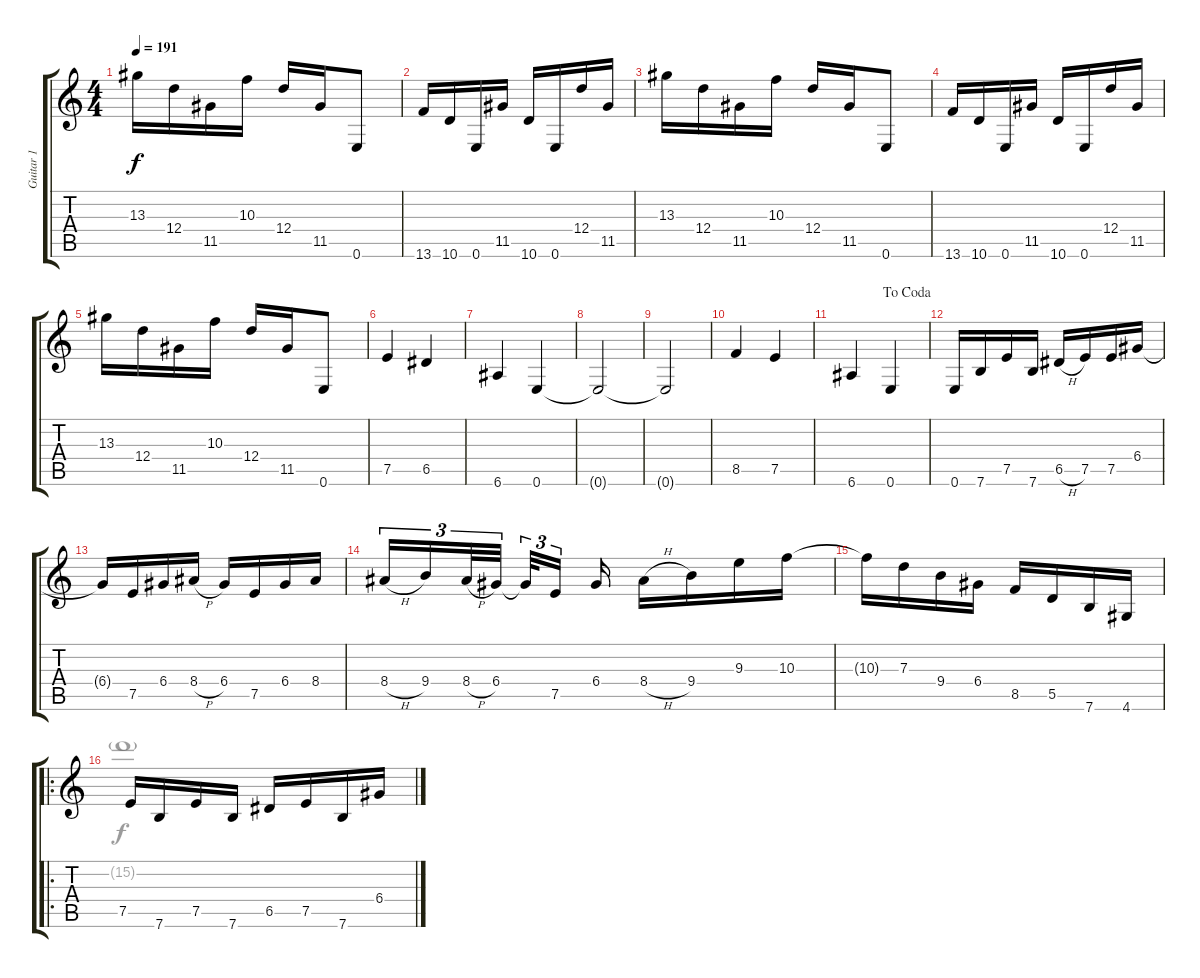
\track ("Guitar 1" "Guitar 1") {instrument distortionguitar}
\staff {score tabs}
\tuning (E4 B3 G3 D3 A2 E2) {hide}
\voice
\ts (4 4)
\tempo 191
\clef g2
\ks c
13.3.16{dy f} 12.4.16 11.5.16 10.3.16 12.4.16 11.5.16 0.6.8 |
13.6.16 10.6.16 0.6.16 11.5.16 10.6.16 0.6.16 12.4.16 11.5.16 |
13.3.16 12.4.16 11.5.16 10.3.16 12.4.16 11.5.16 0.6.8 |
13.6.16 10.6.16 0.6.16 11.5.16 10.6.16 0.6.16 12.4.16 11.5.16 |
13.3.16 12.4.16 11.5.16 10.3.16 12.4.16 11.5.16 0.6.8 |
7.5.4 6.5.4 |
6.6.4 0.6.4 |
0.6{t}.2 |
0.6{t}.2 |
8.5.4 7.5.4 |
\jump dacoda
6.6.4 0.6.4 |
0.6.16 7.6.16 7.5.16 7.6.16 6.5{h}.16 7.5.16 7.5.16 6.4.16 |
6.4{t}.16 7.5.16 6.4.16 8.4{h}.16 6.4.16 7.5.16 6.4.16 8.4.16 |
8.4{h}.16{tu (3 2)} 9.4.16{tu (3 2)} 8.4{h}.32{tu (3 2)} 6.4.32{tu (3 2) beam splitsecondary} 6.4{t}.32{tu (3 2)} 7.5.16{tu (3 2) beam splitsecondary} 6.4.16 8.4{h}.16 9.4.16 9.3.16 10.3.16 |
10.3{t}.16 7.3.16 9.4.16 6.4.16 8.5.16 5.5.16 7.6.16 4.6.16 |
\ro
7.5.16 7.6.16 7.5.16 7.6.16 6.5.16 7.5.16 7.6.16 6.4.16
\voice
\clef g2
\ottava regular
\simile none
\ks c
|
|
|
|
|
|
|
|
|
|
|
|
|
|
|
15.2{g}.1
